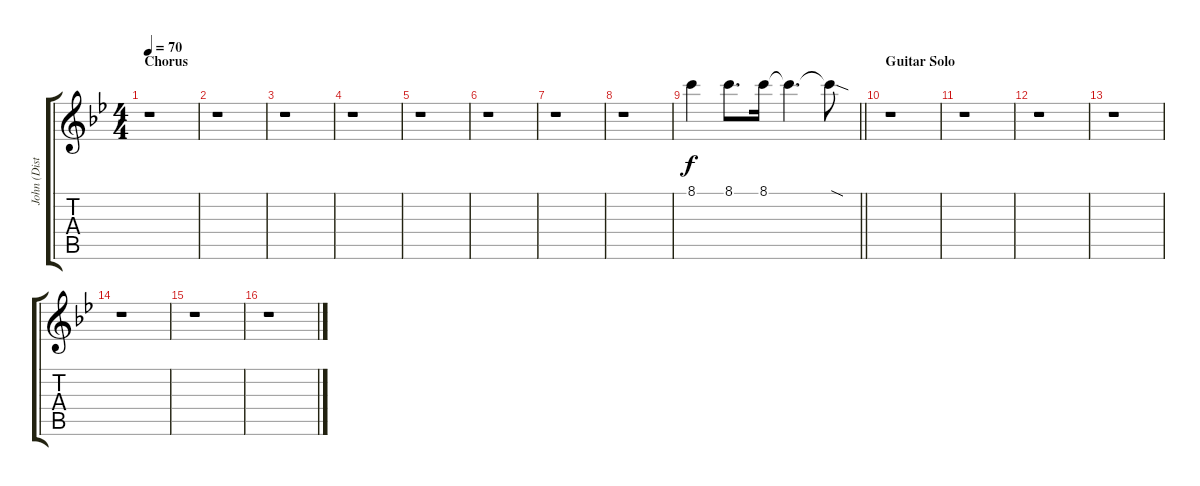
\track ("John (Distortion 4)" "John (Dist") {instrument distortionguitar}
\staff {score tabs}
\tuning (E4 B3 G3 D3 A2 E2) {hide}
\ts (4 4)
\section ("" "Chorus")
\tempo 70
\clef g2
\ks bb
r.1{dy f} |
r.1 |
r.1 |
r.1 |
r.1 |
r.1 |
r.1 |
r.1 |
\barLineRight lightlight
8.1.4 8.1.8{d} 8.1.16 8.1{t}.4{d} 8.1{sod t}.8 |
\section ("" "Guitar Solo")
r.1 |
r.1 |
r.1 |
r.1 |
r.1 |
r.1 |
r.1
